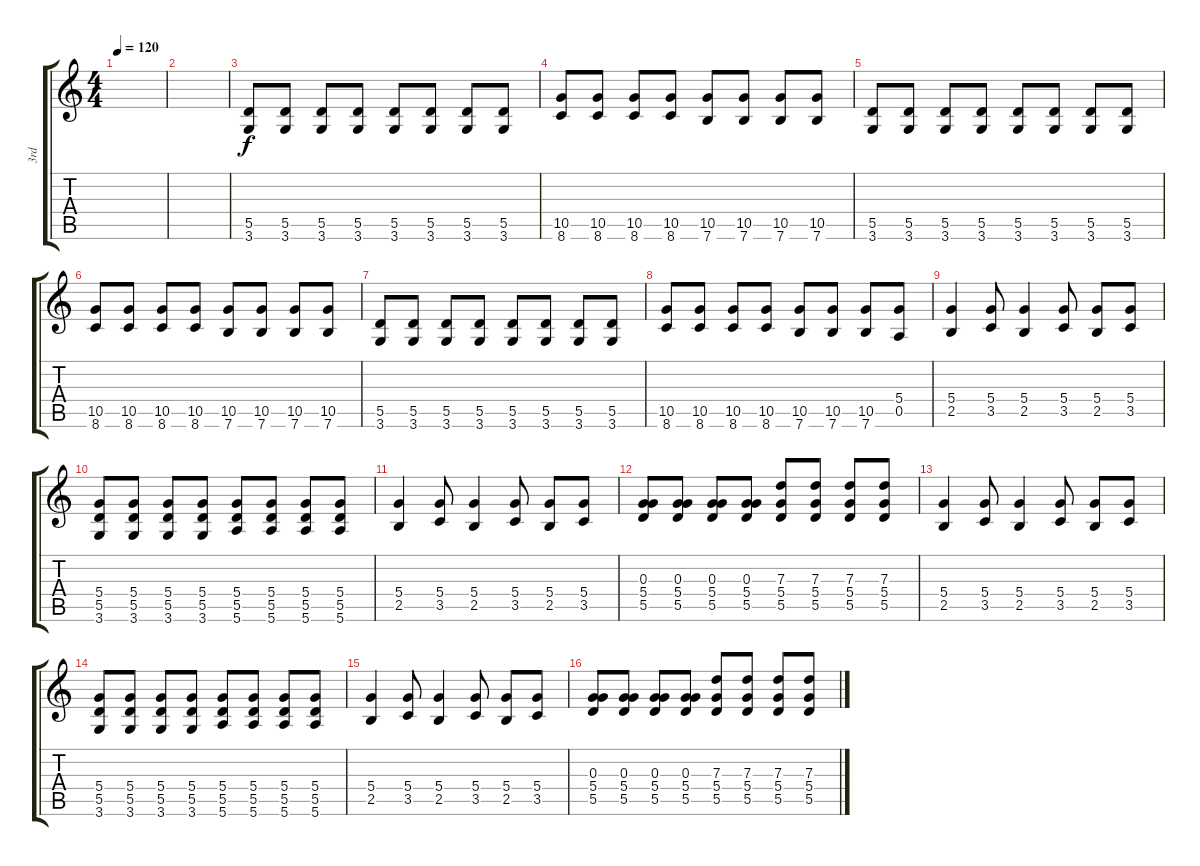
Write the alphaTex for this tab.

\track ("3rd" "3rd") {instrument distortionguitar}
\staff {score tabs}
\tuning (E4 B3 G3 D3 A2 E2) {hide}
\ts (4 4)
\tempo 120
\clef g2
\ks c
|
|
(5.5 3.6).8 (5.5 3.6).8 (5.5 3.6).8 (5.5 3.6).8 (5.5 3.6).8 (5.5 3.6).8 (5.5 3.6).8 (5.5 3.6).8 |
(10.5 8.6).8 (10.5 8.6).8 (10.5 8.6).8 (10.5 8.6).8 (10.5 7.6).8 (10.5 7.6).8 (10.5 7.6).8 (10.5 7.6).8 |
(5.5 3.6).8 (5.5 3.6).8 (5.5 3.6).8 (5.5 3.6).8 (5.5 3.6).8 (5.5 3.6).8 (5.5 3.6).8 (5.5 3.6).8 |
(10.5 8.6).8 (10.5 8.6).8 (10.5 8.6).8 (10.5 8.6).8 (10.5 7.6).8 (10.5 7.6).8 (10.5 7.6).8 (10.5 7.6).8 |
(5.5 3.6).8 (5.5 3.6).8 (5.5 3.6).8 (5.5 3.6).8 (5.5 3.6).8 (5.5 3.6).8 (5.5 3.6).8 (5.5 3.6).8 |
(10.5 8.6).8 (10.5 8.6).8 (10.5 8.6).8 (10.5 8.6).8 (10.5 7.6).8 (10.5 7.6).8 (10.5 7.6).8 (5.4 0.5).8 |
(5.4 2.5).4 (5.4 3.5).8 (5.4 2.5).4 (5.4 3.5).8 (5.4 2.5).8 (5.4 3.5).8 |
(5.4 5.5 3.6).8 (5.4 5.5 3.6).8 (5.4 5.5 3.6).8 (5.4 5.5 3.6).8 (5.4 5.5 5.6).8 (5.4 5.5 5.6).8 (5.4 5.5 5.6).8 (5.4 5.5 5.6).8 |
(5.4 2.5).4 (5.4 3.5).8 (5.4 2.5).4 (5.4 3.5).8 (5.4 2.5).8 (5.4 3.5).8 |
(0.3 5.4 5.5).8 (0.3 5.4 5.5).8 (0.3 5.4 5.5).8 (0.3 5.4 5.5).8 (7.3 5.4 5.5).8 (7.3 5.4 5.5).8 (7.3 5.4 5.5).8 (7.3 5.4 5.5).8 |
(5.4 2.5).4 (5.4 3.5).8 (5.4 2.5).4 (5.4 3.5).8 (5.4 2.5).8 (5.4 3.5).8 |
(5.4 5.5 3.6).8 (5.4 5.5 3.6).8 (5.4 5.5 3.6).8 (5.4 5.5 3.6).8 (5.4 5.5 5.6).8 (5.4 5.5 5.6).8 (5.4 5.5 5.6).8 (5.4 5.5 5.6).8 |
(5.4 2.5).4 (5.4 3.5).8 (5.4 2.5).4 (5.4 3.5).8 (5.4 2.5).8 (5.4 3.5).8 |
(0.3 5.4 5.5).8 (0.3 5.4 5.5).8 (0.3 5.4 5.5).8 (0.3 5.4 5.5).8 (7.3 5.4 5.5).8 (7.3 5.4 5.5).8 (7.3 5.4 5.5).8 (7.3 5.4 5.5).8
